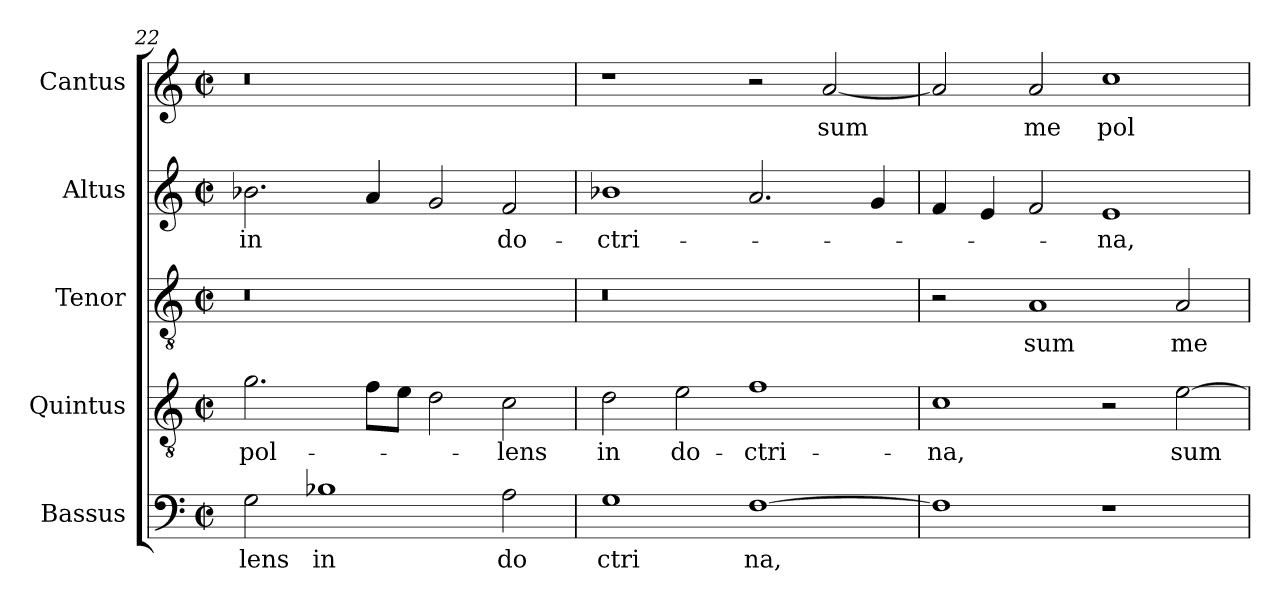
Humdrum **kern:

**kern	**text	**kern	**text	**kern	**text	**kern	**text	**kern	**text
*part5	*part5	*part4	*part4	*part3	*part3	*part2	*part2	*part1	*part1
*staff5	*staff5	*staff4	*staff4	*staff3	*staff3	*staff2	*staff2	*staff1	*staff1
*I"Bassus	*	*I"Quintus	*	*I"Tenor	*	*I"Altus	*	*I"Cantus	*
*clefF4	*	*clefGv2	*	*clefGv2	*	*clefG2	*	*clefG2	*
*M2/2	*	*M2/2	*	*M2/2	*	*M2/2	*	*M2/2	*
*met(c|)	*	*met(c|)	*	*met(c|)	*	*met(c|)	*	*met(c|)	*
=22	=22	=22	=22	=22	=22	=22	=22	=22	=22
!	!LO:LY:b:cj	!	!LO:LY:b	!	!	!	!LO:LY:b:cj	!	!
2G\	lens	2.g\	pol-	0r	.	2.b-X\	in	0r	.
!	!LO:LY:b:cj	!	!	!	!	!	!	!	!
1B-X	in	.	.	.	.	.	.	.	.
.	.	8f\L	.	.	.	4a/	.	.	.
.	.	8e\J	.	.	.	.	.	.	.
.	.	2d\	.	.	.	2g/	.	.	.
!	!LO:LY:b:cj	!	!LO:LY:b:cj	!	!	!	!LO:LY:b:cj	!	!
2A\	do	2c\	-lens	.	.	2f/	do-	.	.
=23	=23	=23	=23	=23	=23	=23	=23	=23	=23
!	!LO:LY:b:cj	!	!LO:LY:b:cj	!	!	!	!LO:LY:b:cj	!	!
1G	ctri	2d\	in	0r	.	1b-	-ctri-	1r	.
!	!	!	!LO:LY:b:cj	!	!	!	!	!	!
.	.	2e\	do-	.	.	.	.	.	.
!	!LO:LY:b:cj	!	!LO:LY:b:cj	!	!	!	!	!	!
[>1F	na,	1f	-ctri-	.	.	2.a/	.	2r	.
!	!	!	!	!	!	!	!	!	!LO:LY:b
.	.	.	.	.	.	.	.	[<2a/	sum
.	.	.	.	.	.	4g/	.	.	.
=24	=24	=24	=24	=24	=24	=24	=24	=24	=24
!	!	!	!LO:LY:b:cj	!	!	!	!	!	!
1F]	.	1c	-na,	2r	.	4f/	.	2a/]	.
.	.	.	.	.	.	4e/	.	.	.
!	!	!	!	!	!LO:LY:b:cj	!	!	!	!LO:LY:b:cj
.	.	.	.	1A	sum	2f/	.	2a/	me
!	!	!	!	!	!	!	!LO:LY:b:cj	!	!LO:LY:b:cj
1r	.	2r	.	.	.	1e	-na,	1cc	pol
!	!	!	!LO:LY:b	!	!LO:LY:b:cj	!	!	!	!
.	.	[>2e\	sum-	2A/	me	.	.	.	.
=	=	=	=	=	=	=	=	=	=
*-	*-	*-	*-	*-	*-	*-	*-	*-	*-
